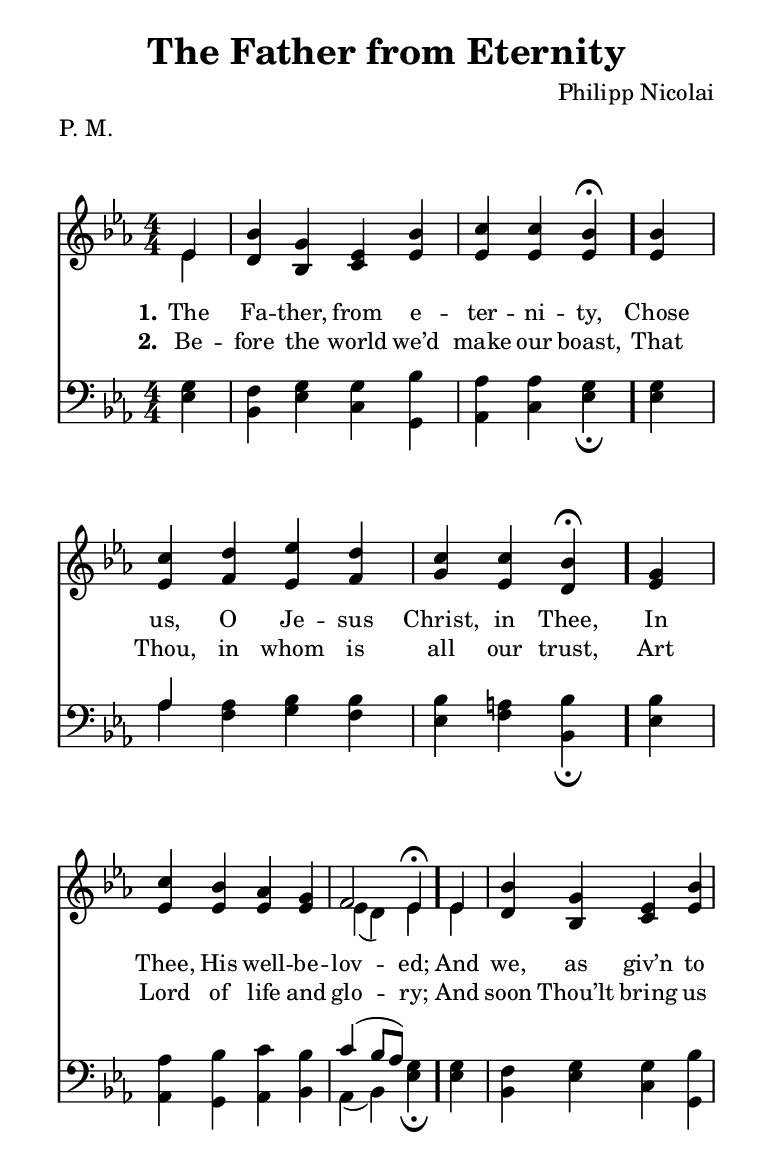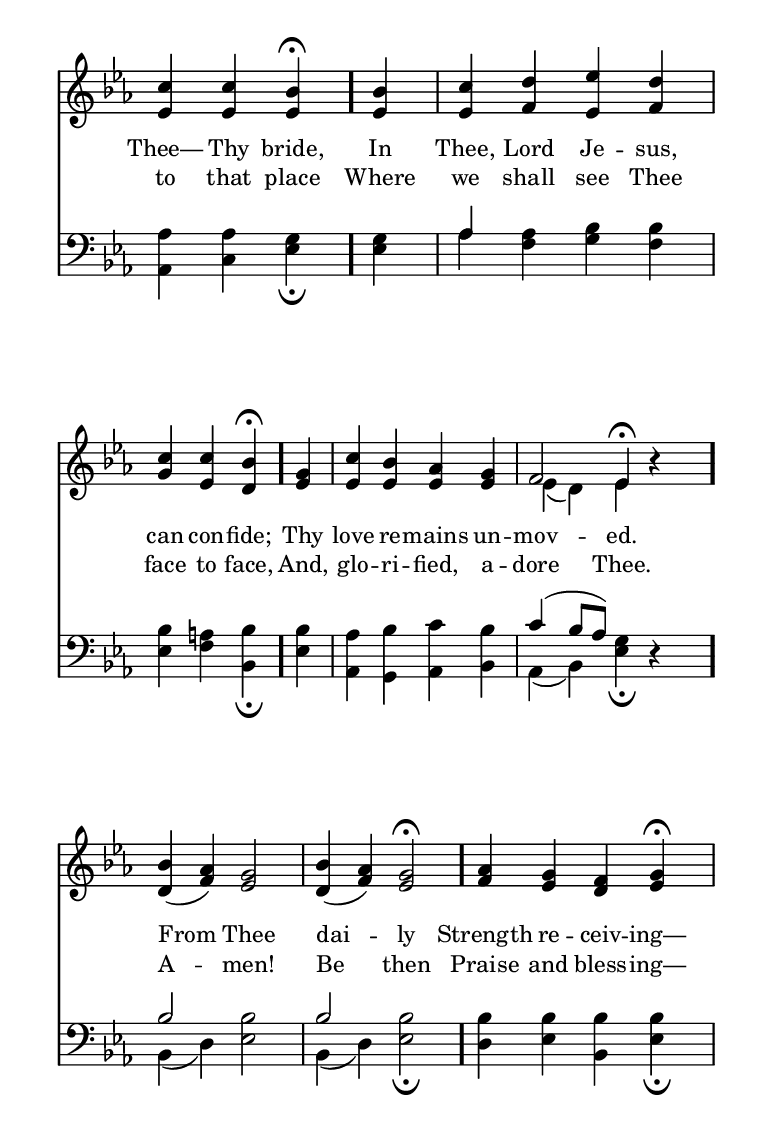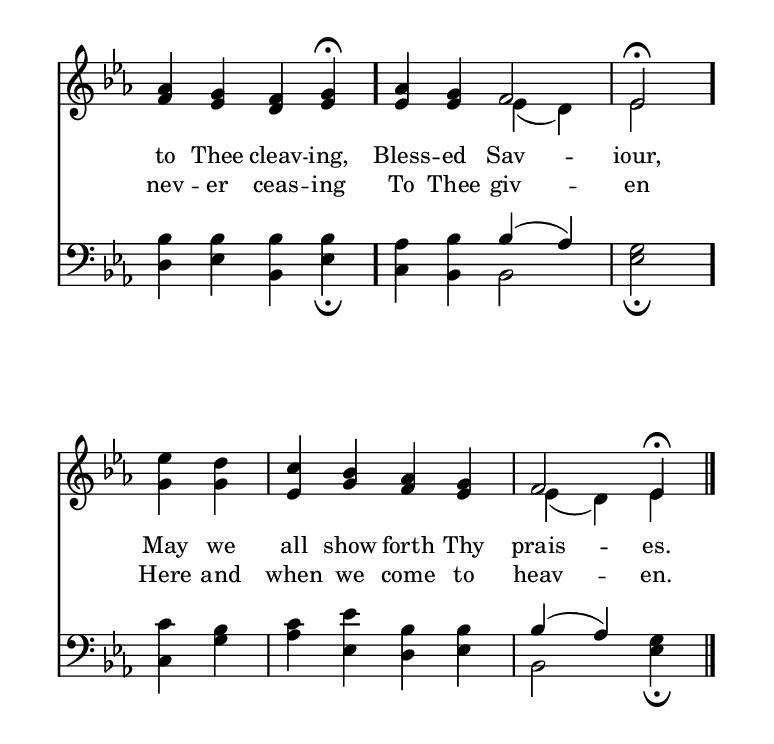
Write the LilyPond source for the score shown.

\include "common/global.ily"
\paper {
  \include "common/paper.ily"
}

\header{
  hymnnumber = "378"
  title = "The Father from Eternity" % not found at hymnary.org
  tunename = "Wie schön leuchtet der Morgenstern"
  meter = "P. M."
  poet = ""
  composer = "Philipp Nicolai" % see https://hymnary.org/tune/wie_schon_leuchtet_nicolai ; see https://en.wikipedia.org/wiki/Wie_schön_leuchtet_der_Morgenstern
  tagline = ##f
}

ta = { \tempo 4=80 }
tb = { \tempo 4=40 }

global = {
  \include "common/overrides.ily"
  \override Staff.TimeSignature.style = #'numbered
  \time 4/4
  \override Score.MetronomeMark.transparent = ##t % hide all fermata changes too
  \ta
  \key ees \major
  \partial 4
  \autoBeamOff
}

notesSoprano = {
\global
\relative c' {

  ees | bes' g ees bes' | c c \tb bes\fermata \ta
  bes4 | c d ees d | c c \tb bes\fermata \ta
  g4 | c bes aes g | f2 \tb ees4\fermata \ta
  ees | bes' g ees bes' | c c \tb bes\fermata \ta
  bes4 | c d ees d | c c \tb bes\fermata \ta
  g4 | c bes aes g | f2 \tb ees4\fermata \ta r4

  bes'4( aes) g2 | bes4( aes) \tb g2\fermata \ta |
  aes4 g f \tb g\fermata \ta | aes4 g f \tb g\fermata \ta
  aes4 g f2 | \tb ees\fermata \ta
  ees'4 d | c bes aes g | f2 \tb ees4\fermata \ta

  \bar "|."

}
}

notesAlto = {
\global
\relative e' {

  ees4 | d bes c ees | ees ees ees
  ees | ees f ees f | g ees d
  ees | ees ees ees ees | ees( d) ees
  ees4 | d bes c ees | ees ees ees
  ees | ees f ees f | g ees d
  ees | ees ees ees ees | ees( d) ees r4

  d4( f) ees2 | d4( f) ees2 |
  f4 ees d ees | f4 ees d ees |
  ees4 ees ees( d) | ees2
  g4 g | ees g f ees | ees( d) ees


}
}

notesTenor = {
\global
\relative a {

  g4 | f g g bes | aes aes g
  g4 | aes aes bes bes | bes a bes
  bes4 | aes bes c bes | c( bes8[ aes]) g4
  g4 | f g g bes | aes aes g
  g4 | aes aes bes bes | bes a bes
  bes4 | aes bes c bes | c( bes8[ aes]) g4 r4

  bes2 bes | bes bes |
  bes4 bes bes bes | bes bes bes bes |
  aes bes bes( aes) | g2
  c4 bes | c ees bes bes | bes( aes) g

}
}

notesBass = {
\global
\relative f {

  ees4 | bes ees c g | aes c ees_\fermata
  ees4 | aes f g f | ees f bes,_\fermata
  ees | aes, g aes bes | aes( bes) ees_\fermata
  ees4 | bes ees c g | aes c ees_\fermata
  ees4 | aes f g f | ees f bes,_\fermata
  ees | aes, g aes bes | aes( bes) ees_\fermata r4

  bes4( d) ees2 | bes4( d) ees2_\fermata |
  d4 ees bes ees_\fermata | d4 ees bes ees_\fermata |
  c4 bes bes2 | ees_\fermata
  c4 g' | aes ees d ees | bes2 ees4_\fermata

}
}

wordsA = \lyricmode {
\set stanza = "1."

The Fa -- ther, from e -- ter -- ni -- ty, \bar "."
Chose us, O Je -- sus Christ, in Thee, \bar "."
In Thee, His well -- be -- lov -- ed; \bar "."
And we, as giv’n to Thee— Thy bride, \bar "."
In Thee, Lord Je -- sus, can con -- fide; \bar "."
Thy love re -- mains un -- mov -- ed. \bar "."
From Thee dai -- ly \bar "."
Strength re -- ceiv -- ing— to Thee cleav -- ing, \bar "."
Bless -- ed Sav -- iour, \bar "."
May we all show forth Thy prais -- es. \bar "."

}

wordsB = \lyricmode {
\set stanza = "2."

Be -- fore the world we’d make our boast,
That Thou, in whom is all our trust,
Art Lord of life and glo -- ry;
And soon Thou’lt bring us to that place
Where we shall see Thee face to face,
And, glo -- ri -- fied, a -- dore Thee.
A -- men! Be then
Praise and bless -- ing— nev -- er ceas -- ing
To Thee giv -- en
Here and when we come to heav -- en.

}

\score {
  \context ChoirStaff <<
    \context Staff = upper <<
      \set Staff.autoBeaming = ##f
      \set ChoirStaff.systemStartDelimiter = #'SystemStartBar
      \set ChoirStaff.printPartCombineTexts = ##f
      \partcombine #'(2 . 11) \notesSoprano \notesAlto
      \context NullVoice = sopranos { \voiceOne << \notesSoprano >> }
      \context Lyrics = one \lyricsto sopranos \wordsA
      \context Lyrics = two \lyricsto sopranos \wordsB
    >>
    \context Staff = men <<
      \set Staff.autoBeaming = ##f
      \clef bass
      \set ChoirStaff.printPartCombineTexts = ##f
      \partcombine #'(2 . 11) \notesTenor \notesBass
    >>
  >>
  \layout {
    \include "common/layout.ily"
  }
  #(cond ((ly:get-option 'eog-midi-permitted) #{ \midi{
    \include "common/midi.ily"
  } #}))
}

\version "2.19.49"  % necessary for upgrading to future LilyPond versions.

% vi:set et ts=2 sw=2 ai nocindent syntax=lilypond:
